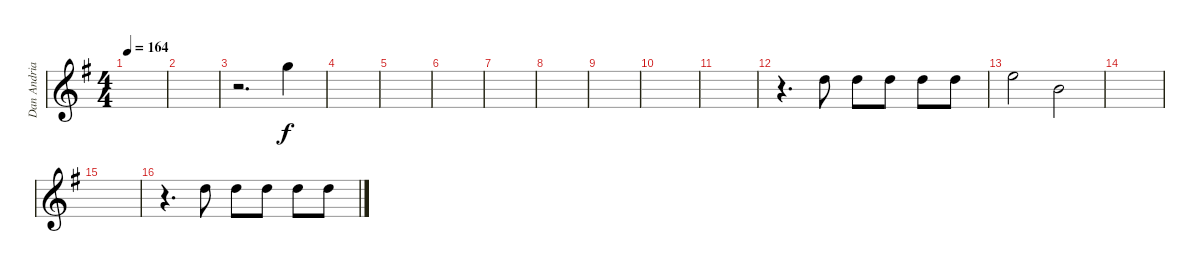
\track ("Dan Andriano - Bass" "Dan Andria") {instrument distortionguitar}
\staff {score}
\tuning (E4 B3 G3 D3 A2 E2) {hide}
\ts (4 4)
\tempo 164
\clef g2
\ks eminor
|
|
r.2{d} 3.1.4 |
|
|
|
|
|
|
|
|
r.4{d} 3.2.8{dy f} 3.2.8 3.2.8 3.2.8 3.2.8 |
0.1.2 4.3.2 |
|
|
r.4{d} 3.2.8 3.2.8 3.2.8 3.2.8 3.2.8
